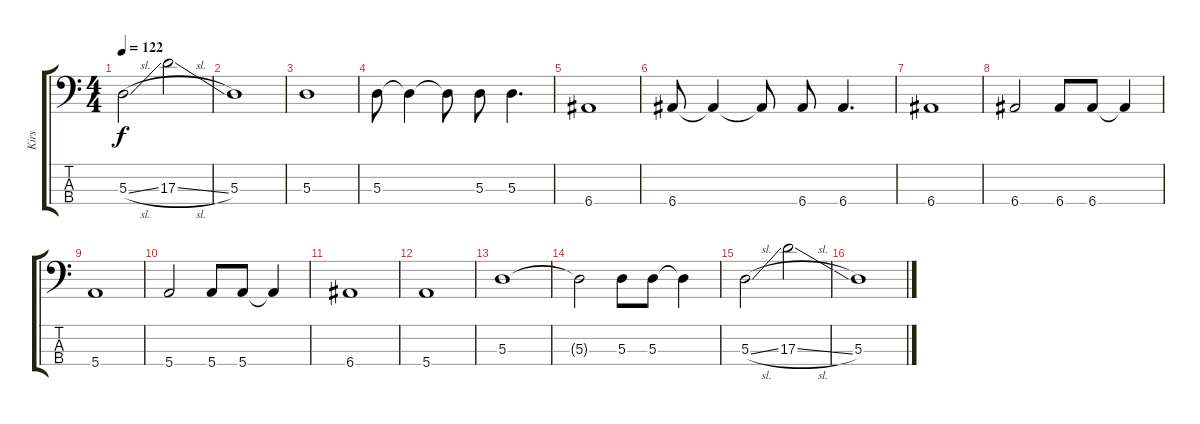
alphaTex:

\track ("Kirs" "Kirs") {instrument electricbassfinger}
\staff {score tabs}
\tuning (G2 D2 A1 E1) {hide}
\ts (4 4)
\tempo 122
\clef f4
\ks c
5.3{sl}.2{dy f} 17.3{sl}.2 |
5.3.1 |
5.3.1 |
5.3.8 5.3{t}.4 5.3{t}.8 5.3.8 5.3.4{d} |
6.4.1 |
6.4.8 6.4{t}.4 6.4{t}.8 6.4.8 6.4.4{d} |
6.4.1 |
6.4.2 6.4.8 6.4.8 6.4{t}.4 |
5.4.1 |
5.4.2 5.4.8 5.4.8 5.4{t}.4 |
6.4.1 |
5.4.1 |
5.3.1 |
5.3{t}.2 5.3.8 5.3.8 5.3{t}.4 |
5.3{sl}.2 17.3{sl}.2 |
5.3.1
